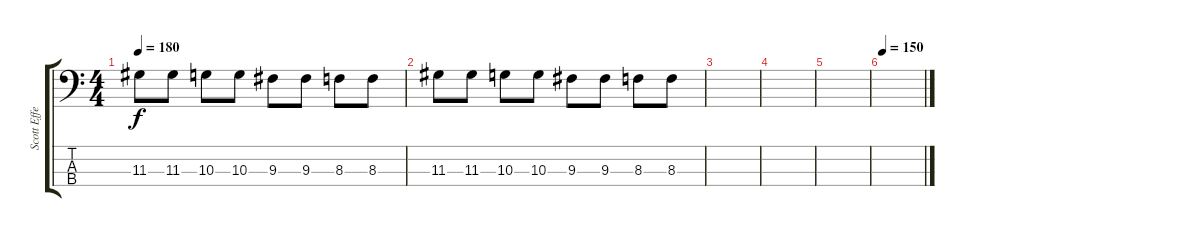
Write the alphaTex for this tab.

\track ("Scott Effects" "Scott Effe") {instrument overdrivenguitar}
\staff {score tabs}
\tuning (G2 D2 A1 E1) {hide}
\ts (4 4)
\tempo 180
\clef f4
\ks c
11.3.8{dy f} 11.3.8 10.3.8 10.3.8 9.3.8 9.3.8 8.3.8 8.3.8 |
11.3.8 11.3.8 10.3.8 10.3.8 9.3.8 9.3.8 8.3.8 8.3.8 |
|
|
|
\tempo 150
